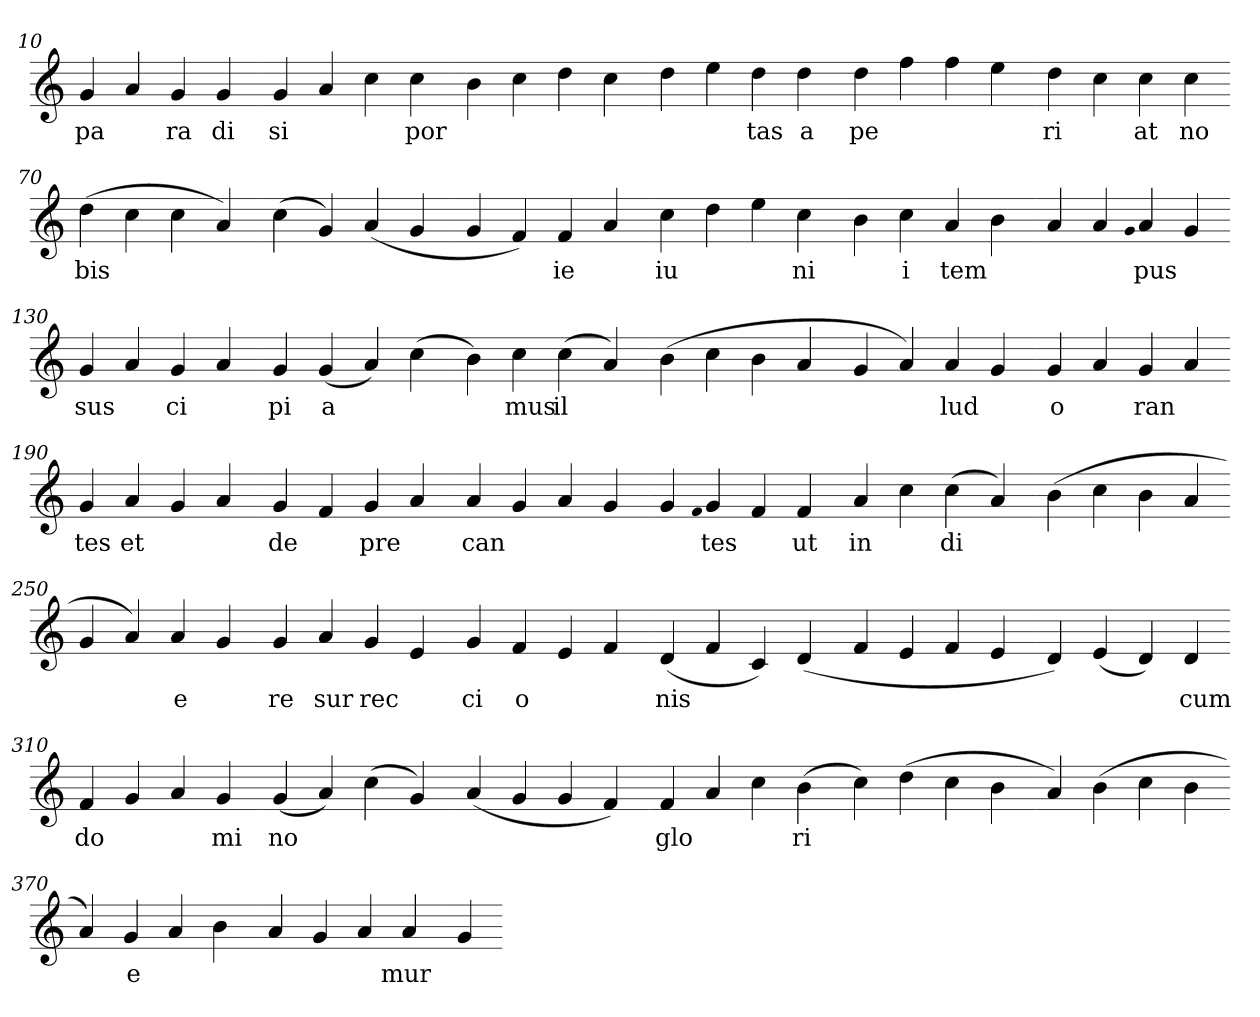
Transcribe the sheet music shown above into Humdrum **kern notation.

**kern	**text
*part1	*part1
*staff1	*staff1
*clefG2	*
=10.	=10.
4g	pa
4a	.
4g	ra
4g	di
=20.-	=20.-
4g	si
4a	.
4cc	.
4cc	por
=30.-	=30.-
4b	.
4cc	.
4dd	.
4cc	.
=40.-	=40.-
4dd	.
4ee	.
4dd	tas
4dd	a
=50.-	=50.-
4dd	pe
4ff	.
4ff	.
4ee	.
=60.-	=60.-
4dd	ri
4cc	.
4cc	at
4cc	no
=70.-	=70.-
(>4dd	bis
4cc	.
4cc	.
4a)	.
=80.-	=80.-
(>4cc	.
4g)	.
(>4a	.
4g	.
=90.-	=90.-
4g	.
4f)	.
4f	ie
4a	.
=100.-	=100.-
4cc	iu
4dd	.
4ee	.
4cc	ni
=110.-	=110.-
4b	.
4cc	i
4a	tem
4b	.
=120.-	=120.-
4a	.
4a	.
qqg	.
4a	pus
4g	.
=130.-	=130.-
4g	sus
4a	.
4g	ci
4a	.
=140.-	=140.-
4g	pi
(>4g	a
4a)	.
(>4cc	.
=150.-	=150.-
4b)	.
4cc	mus
(>4cc	il
4a)	.
=160.-	=160.-
(>4b	.
4cc	.
4b	.
4a	.
=170.-	=170.-
4g	.
4a)	.
4a	lud
4g	.
=180.-	=180.-
4g	o
4a	.
4g	ran
4a	.
=190.-	=190.-
4g	tes
4a	et
4g	.
4a	.
=200.-	=200.-
4g	de
4f	.
4g	pre
4a	.
=210.-	=210.-
4a	can
4g	.
4a	.
4g	.
=220.-	=220.-
4g	.
qqf	.
4g	tes
4f	.
4f	ut
=230.-	=230.-
4a	in
4cc	.
(>4cc	di
4a)	.
=240.-	=240.-
(>4b	.
4cc	.
4b	.
4a	.
=250.-	=250.-
4g	.
4a)	.
4a	e
4g	.
=260.-	=260.-
4g	re
4a	sur
4g	rec
4e	.
=270.-	=270.-
4g	ci
4f	o
4e	.
4f	.
=280.-	=280.-
(>4d	nis
4f	.
4c)	.
(>4d	.
=290.-	=290.-
4f	.
4e	.
4f	.
4e	.
=300.-	=300.-
4d)	.
(>4e	.
4d)	.
4d	cum
=310.-	=310.-
4f	do
4g	.
4a	.
4g	mi
=320.-	=320.-
(>4g	no
4a)	.
(>4cc	.
4g)	.
=330.-	=330.-
(>4a	.
4g	.
4g	.
4f)	.
=340.-	=340.-
4f	glo
4a	.
4cc	.
(>4b	ri
=350.-	=350.-
4cc)	.
(>4dd	.
4cc	.
4b	.
=360.-	=360.-
4a)	.
(>4b	.
4cc	.
4b	.
=370.-	=370.-
4a)	.
4g	e
4a	.
4b	.
=380.-	=380.-
4a	.
4g	.
4a	.
4a	mur
=390.-	=390.-
4g	.
=-	=-
*-	*-
